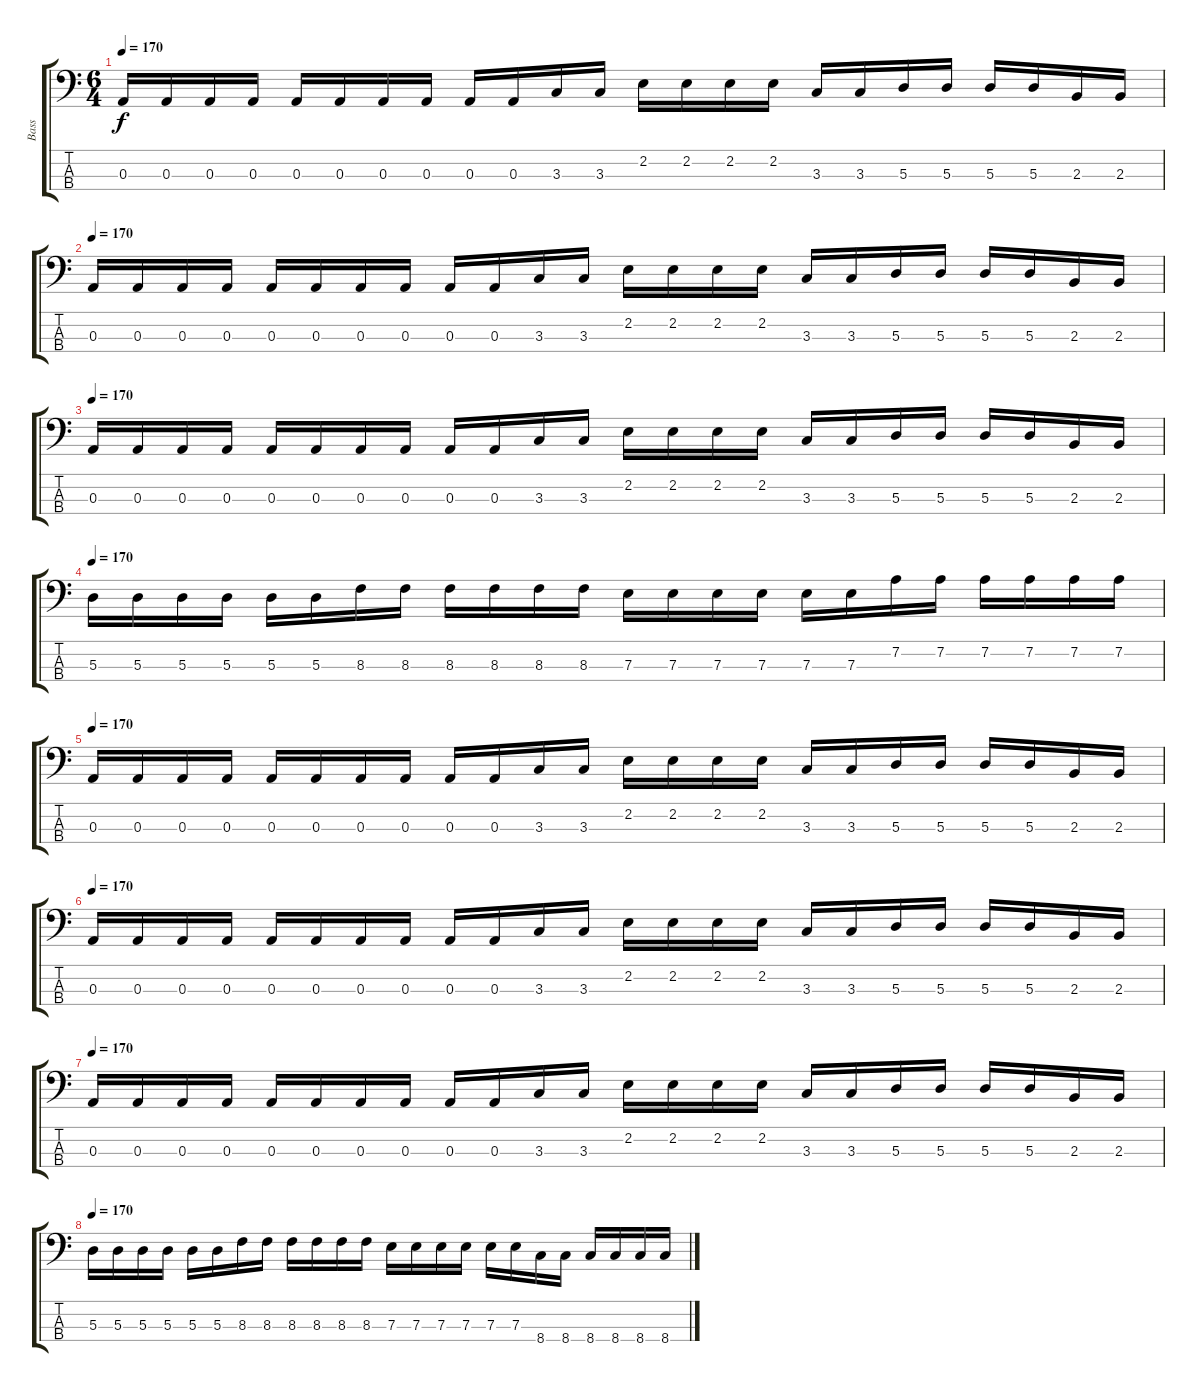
\track ("Bass" "Bass") {instrument electricbasspick}
\staff {score tabs}
\tuning (G2 D2 A1 E1) {hide}
\ts (6 4)
\tempo 170
\clef f4
\ks c
0.3.16{dy f} 0.3.16 0.3.16 0.3.16 0.3.16 0.3.16 0.3.16 0.3.16 0.3.16 0.3.16 3.3.16 3.3.16 2.2.16 2.2.16 2.2.16 2.2.16 3.3.16 3.3.16 5.3.16 5.3.16 5.3.16 5.3.16 2.3.16 2.3.16 |
\tempo 170
0.3.16 0.3.16 0.3.16 0.3.16 0.3.16 0.3.16 0.3.16 0.3.16 0.3.16 0.3.16 3.3.16 3.3.16 2.2.16 2.2.16 2.2.16 2.2.16 3.3.16 3.3.16 5.3.16 5.3.16 5.3.16 5.3.16 2.3.16 2.3.16 |
\tempo 170
0.3.16 0.3.16 0.3.16 0.3.16 0.3.16 0.3.16 0.3.16 0.3.16 0.3.16 0.3.16 3.3.16 3.3.16 2.2.16 2.2.16 2.2.16 2.2.16 3.3.16 3.3.16 5.3.16 5.3.16 5.3.16 5.3.16 2.3.16 2.3.16 |
\tempo 170
5.3.16 5.3.16 5.3.16 5.3.16 5.3.16 5.3.16 8.3.16 8.3.16 8.3.16 8.3.16 8.3.16 8.3.16 7.3.16 7.3.16 7.3.16 7.3.16 7.3.16 7.3.16 7.2.16 7.2.16 7.2.16 7.2.16 7.2.16 7.2.16 |
\tempo 170
0.3.16 0.3.16 0.3.16 0.3.16 0.3.16 0.3.16 0.3.16 0.3.16 0.3.16 0.3.16 3.3.16 3.3.16 2.2.16 2.2.16 2.2.16 2.2.16 3.3.16 3.3.16 5.3.16 5.3.16 5.3.16 5.3.16 2.3.16 2.3.16 |
\tempo 170
0.3.16 0.3.16 0.3.16 0.3.16 0.3.16 0.3.16 0.3.16 0.3.16 0.3.16 0.3.16 3.3.16 3.3.16 2.2.16 2.2.16 2.2.16 2.2.16 3.3.16 3.3.16 5.3.16 5.3.16 5.3.16 5.3.16 2.3.16 2.3.16 |
\tempo 170
0.3.16 0.3.16 0.3.16 0.3.16 0.3.16 0.3.16 0.3.16 0.3.16 0.3.16 0.3.16 3.3.16 3.3.16 2.2.16 2.2.16 2.2.16 2.2.16 3.3.16 3.3.16 5.3.16 5.3.16 5.3.16 5.3.16 2.3.16 2.3.16 |
\tempo 170
5.3.16 5.3.16 5.3.16 5.3.16 5.3.16 5.3.16 8.3.16 8.3.16 8.3.16 8.3.16 8.3.16 8.3.16 7.3.16 7.3.16 7.3.16 7.3.16 7.3.16 7.3.16 8.4.16 8.4.16 8.4.16 8.4.16 8.4.16 8.4.16
